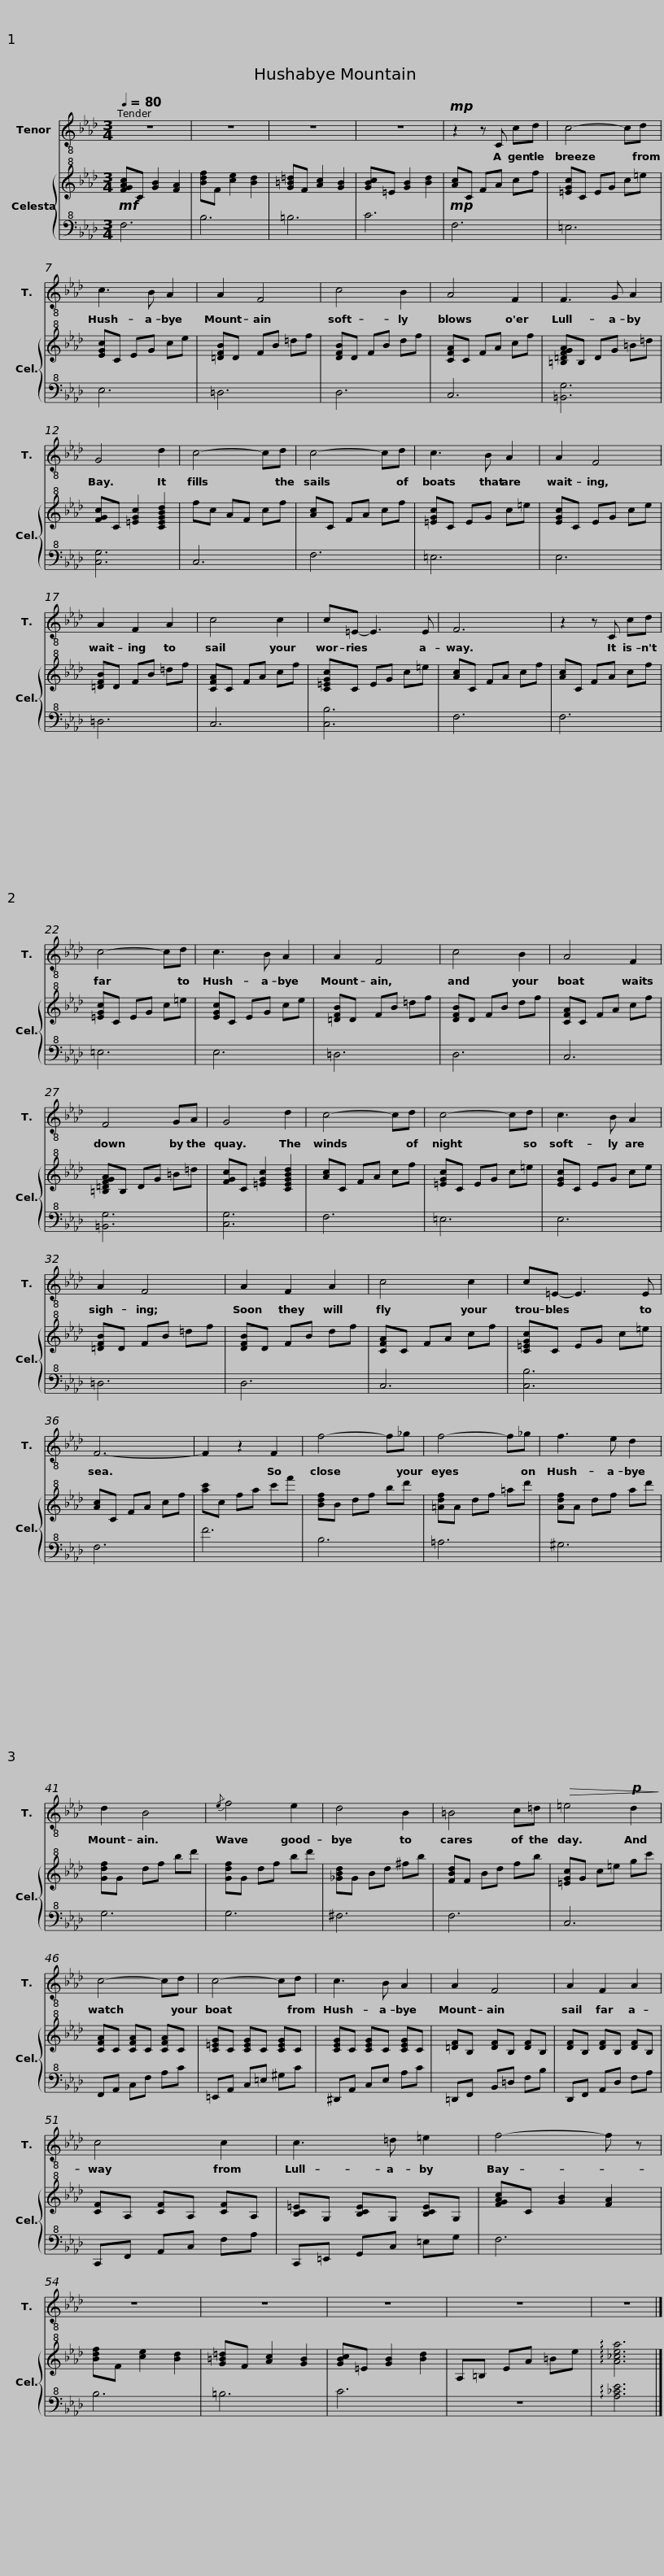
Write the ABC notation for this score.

X:1
%%score 1 { 2 | 3 }
L:1/8
Q:1/4=80
M:3/4
I:linebreak $
K:Ab
V:1 treble-8
V:2 treble+8 transpose=12
V:3 bass+8 transpose="12 "
V:1
 z6 | z6 | z6 | z6 |$!mp! z2 z C cd | %5
 c4- cd | c3 B A2 | A2 F4 |$ c4 B2 | A4 F2 | %10
 F3 G A2 | G4 d2 |$ c4- cd | c4- cd | c3 B A2 | %15
 A2 F4 |$ A2 F2 A2 | c4 c2 | c=E- E3 E | F6 |$ %20
 z2 z C cd | c4- cd | c3 B A2 | A2 F4 |$ c4 B2 | %25
 A4 F2 | F4 GA | G4 d2 |$ c4- cd | c4- cd | %30
 c3 B A2 | A2 F4 |$ A2 F2 A2 | c4 c2 | c=E- E3 E | %35
 F6- |$ F2 z2 F2 | f4- f_g | f4- f_g | f3 e d2 | %40
 d2 B4 |${/e} f4 e2 | d4 B2 | =B4 c=d |!>(! =e4!p! d2!>)! |$ %45
 c4- cd | c4- cd | c3 B A2 | A2 F4 |$ A2 F2 A2 | %50
 c4 c2 | c3 =d =e2 | f4- f z |$ z6 | z6 | %55
 z6 | z6 | z6 |] %58
V:2
!mf! [FGAc]C [GB]2 [FA]2 | [Bdf]F [ce]2 [Bd]2 | [G=B=d]F [Ac]2 [GB]2 | [GBc]=E [GB]2 [Bd]2 |$!mp! [Ac]C FA cf | %5
 [=EGc]C EG c=e | [EGc]C EG ce | [=DFB]D FB =df |$ [DFB]D FB df | [CFA]C FA cf | %10
 [=B,=DFGA]B, DG =B=d | [FGc]C [=EGc]2 [CEGBd]2 |$ fc AF cf | [Ac]C FA cf | [=EGc]C EG c=e | %15
 [EGc]C EG ce |$ [=DFB]D FB =df | [CFA]C FA cf | [C=EGc]C EG c=e | [Ac]C FA cf |$ %20
 [Ac]C FA cf | [=EGc]C EG c=e | [EGc]C EG ce | [=DFB]D FB =df |$ [DFB]D FB df | %25
 [CFA]C FA cf | [=B,=DFGA]B, DG =B=d | [FGc]C [=EGc]2 [CEGBd]2 |$ [Ac]C FA cf | [=EGc]C EG c=e | %30
 [EGc]C EG ce | [=DFB]D FB =df |$ [DFB]D FB df | [CFA]C FA cf | [C=EGc]C EG c=e | %35
 [Ac]C FA cf |$ [ac']c fa c'f' | [Bdf]B df bd' | [=Adf]A df =ad' | [Adf]A df ad' | %40
 [Gdf]G df bd' |$ [Gdf]G df bd' | [_GBd]G Bd ^fb | [FBd]F Bd fb | [=EGc]G c=e gc' |$ %45
 [CFA]C [CFA]C [CFA]C | [C=EG]C [CEG]C [CEG]C | [CEG]C [CEG]C [CEG]C | [=DF]B, [DF]B, [DF]B, |$ [DF]B, [DF]B, [DF]B, | %50
 [CF]A, [CF]A, [CF]A, | [B,C=E]G, [B,CE]G, [B,CE]G, | [FGAc]C [GB]2 [FA]2 |$ [Bdf]F [ce]2 [Bd]2 | [G=B=d]F [Ac]2 [GB]2 | %55
 [GBc]=E [GB]2 [Bd]2 | A,=B, EA =Be | !arpeggio![A_cea]6 |] %58
V:3
 F,6 | B,6 | =B,6 | C6 |$ F,6 | %5
 =E,6 | E,6 | =D,6 |$ D,6 | C,6 | %10
 [=B,,G,]6 | [C,G,]6 |$ C,6 | F,6 | =E,6 | %15
 E,6 |$ =D,6 | C,6 | [C,B,]6 | F,6 |$ %20
 F,6 | =E,6 | E,6 | =D,6 |$ D,6 | %25
 C,6 | [=B,,G,]6 | [C,G,]6 |$ F,6 | =E,6 | %30
 E,6 | =D,6 |$ D,6 | C,6 | [C,B,]6 | %35
 F,6 |$ F6 | B,6 | =A,6 | ^G,6 | %40
 G,6 |$ G,6 | ^F,6 | F,6 | C,6 |$ %45
 F,,A,, C,F, A,C | =E,,A,, C,=E, ^G,C | ^D,,A,, C,E, A,C | =D,,F,, B,,=D, F,B, |$ D,,F,, A,,D, F,A, | %50
 C,,F,, A,,C, F,A, | C,,=E,, G,,C, =E,G, | F,6 |$ B,6 | =B,6 | %55
 C6 | z6 | !arpeggio![A,_CE]6 |] %58
